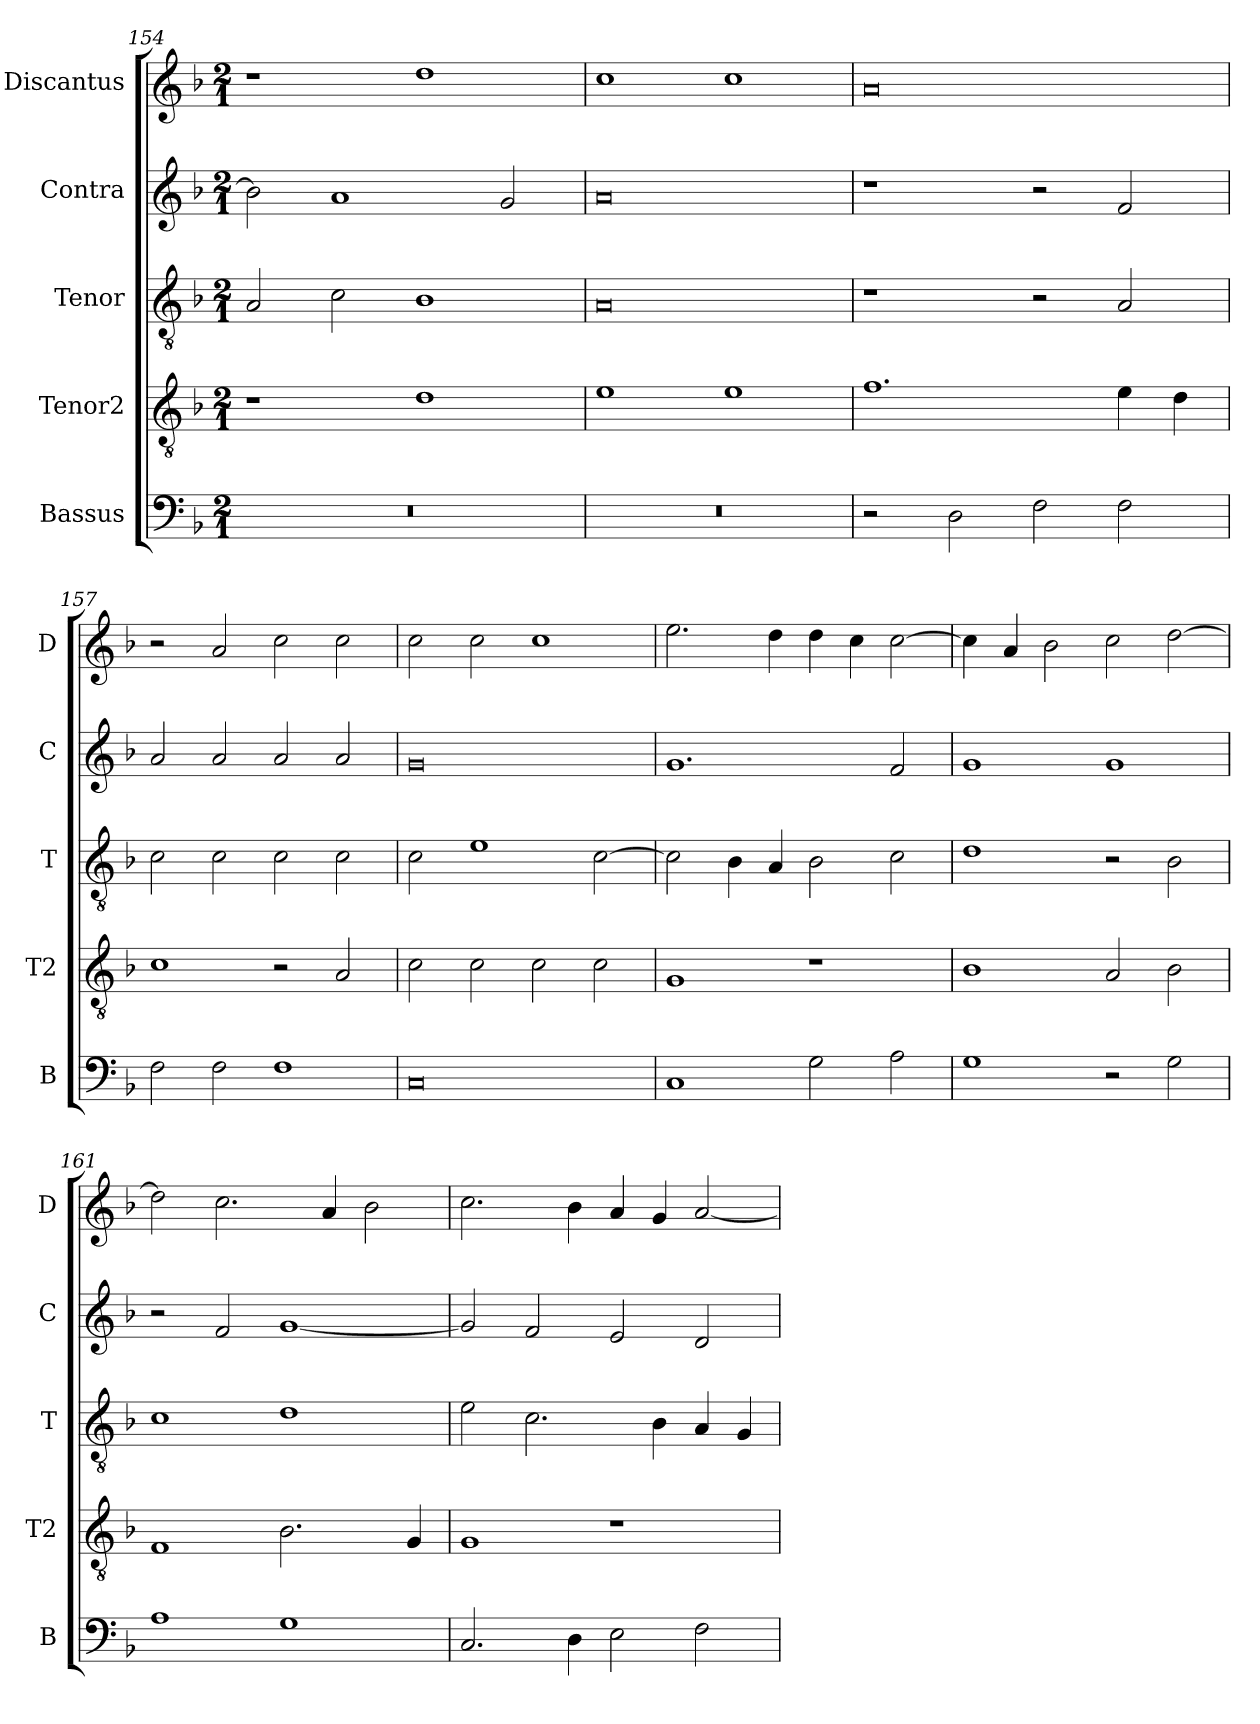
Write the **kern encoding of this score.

**kern	**kern	**kern	**kern	**kern
*part5	*part4	*part3	*part2	*part1
*staff5	*staff4	*staff3	*staff2	*staff1
*I"Bassus	*I"Tenor2	*I"Tenor	*I"Contra	*I"Discantus
*I'B	*I'T2	*I'T	*I'C	*I'D
*clefF4	*clefGv2	*clefGv2	*clefG2	*clefG2
*k[b-]	*k[b-]	*k[b-]	*k[b-]	*k[b-]
*M2/1	*M2/1	*M2/1	*M2/1	*M2/1
=154	=154	=154	=154	=154
0r	1r	2A/	2b-\]	1r
.	.	2c\	1a	.
.	1d	1B-	.	1dd
.	.	.	2g/	.
=155	=155	=155	=155	=155
0r	1e	0A	0a	1cc
.	1e	.	.	1cc
=156	=156	=156	=156	=156
2r	1.f	1r	1r	0a
2D\	.	.	.	.
2F\	.	2r	2r	.
2F\	4e\	2A/	2f/	.
.	4d\	.	.	.
=157	=157	=157	=157	=157
2F\	1c	2c\	2a/	2r
2F\	.	2c\	2a/	2a/
1F	2r	2c\	2a/	2cc\
.	2A/	2c\	2a/	2cc\
=158	=158	=158	=158	=158
0C	2c\	2c\	0g	2cc\
.	2c\	1e	.	2cc\
.	2c\	.	.	1cc
.	2c\	[2c\	.	.
=159	=159	=159	=159	=159
1C	1G	2c\]	1.g	2.ee\
.	.	4B-\	.	.
.	.	4A/	.	4dd\
2G\	1r	2B-\	.	4dd\
.	.	.	.	4cc\
2A\	.	2c\	2f/	[2cc\
=160	=160	=160	=160	=160
1G	1B-	1d	1g	4cc\]
.	.	.	.	4a/
.	.	.	.	2b-\
2r	2A/	2r	1g	2cc\
2G\	2B-\	2B-\	.	[2dd\
=161	=161	=161	=161	=161
1A	1F	1c	2r	2dd\]
.	.	.	2f/	2.cc\
1G	2.B-\	1d	[1g	.
.	.	.	.	4a/
.	.	.	.	2b-\
.	4G/	.	.	.
=162	=162	=162	=162	=162
2.C/	1G	2e\	2g/]	2.cc\
.	.	2.c\	2f/	.
4D\	.	.	.	4b-\
2E\	1r	.	2e/	4a/
.	.	4B-\	.	4g/
2F\	.	4A/	2d/	[2a/
.	.	4G/	.	.
=	=	=	=	=
*-	*-	*-	*-	*-
